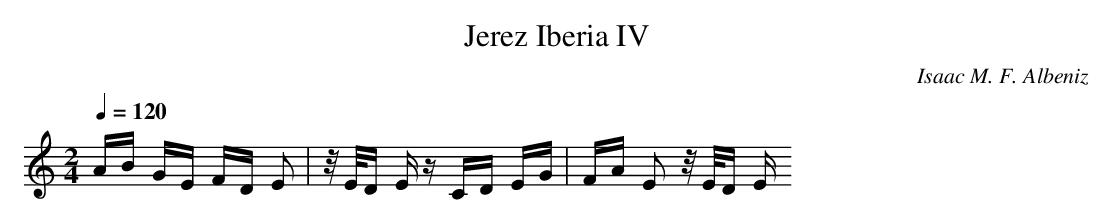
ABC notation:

X:1
T: Iberia IV, Jerez
C: Isaac M. F. Albeniz
M: 2/4
L: 1/16
Q:1/4=120
K:C % 0 sharps
AB GE FD E2| \
z/2E/2D Ez CD EG| \
FA E2 z/2E/2D E
